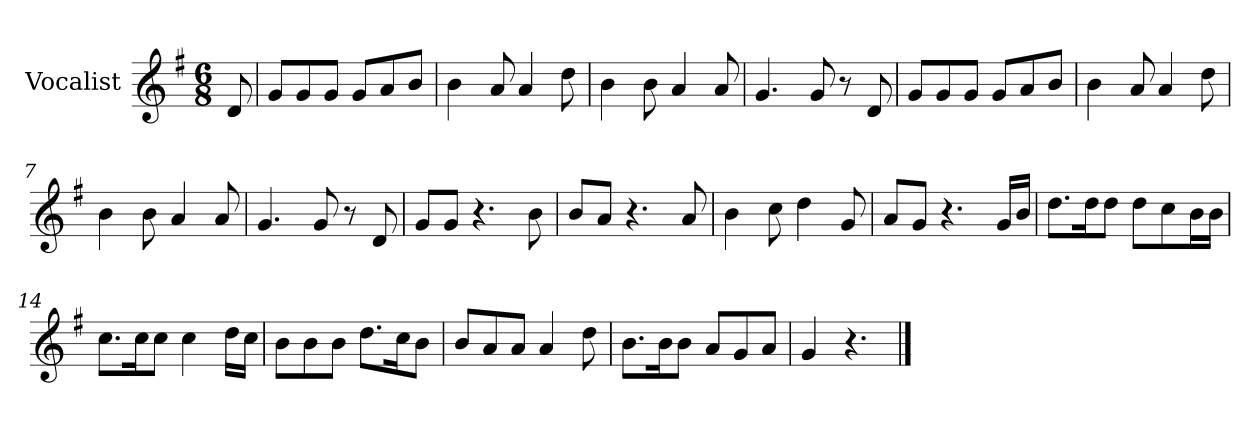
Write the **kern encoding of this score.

**kern
*part1
*staff1
*I"Vocalist
*k[f#]
*G:
*M6/8
=
8d
=1
8gL
8g
8gJ
8gL
8a
8bJ
=2
4b
8a
4a
8dd
=3
4b
8b
4a
8a
=4
4.g
8g
8r
8d
=5
8gL
8g
8gJ
8gL
8a
8bJ
=6
4b
8a
4a
8dd
=7
4b
8b
4a
8a
=8
4.g
8g
8r
8d
=9
8gL
8gJ
4.r
8b
=10
8bL
8aJ
4.r
8a
=11
4b
8cc
4dd
8g
=12
8aL
8gJ
4.r
16gLL
16bJJ
=13
8.ddL
16ddK
8ddJ
8ddL
8cc
16bL
16bJJ
=14
8.ccL
16ccK
8ccJ
4cc
16ddLL
16ccJJ
=15
8bL
8b
8bJ
8.ddL
16ccK
8bJ
=16
8bL
8a
8aJ
4a
8dd
=17
8.bL
16bK
8bJ
8aL
8g
8aJ
=18
4g
4.r
==
*-
